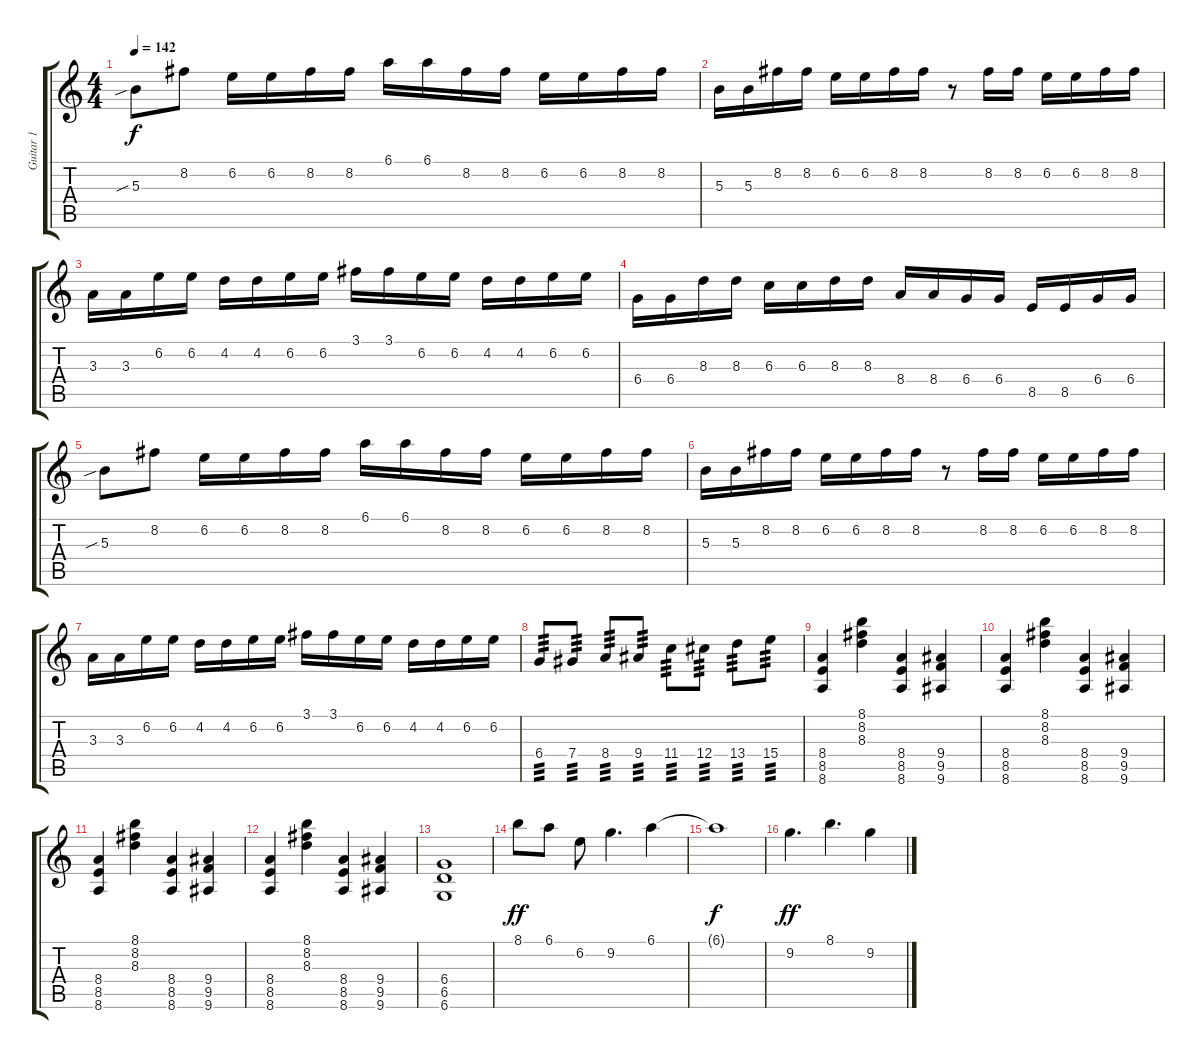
\track ("Guitar 1" "Guitar 1") {instrument overdrivenguitar}
\staff {score tabs}
\tuning (Eb4 Bb3 Gb3 Db3 Ab2 Db2) {hide}
\ts (4 4)
\tempo 142
\clef g2
\ks c
5.3{sib}.8{dy f} 8.2.8 6.2.16 6.2.16 8.2.16 8.2.16 6.1.16 6.1.16 8.2.16 8.2.16 6.2.16 6.2.16 8.2.16 8.2.16 |
5.3.16 5.3.16 8.2.16 8.2.16 6.2.16 6.2.16 8.2.16 8.2.16 r.8 8.2.16 8.2.16 6.2.16 6.2.16 8.2.16 8.2.16 |
3.3.16 3.3.16 6.2.16 6.2.16 4.2.16 4.2.16 6.2.16 6.2.16 3.1.16 3.1.16 6.2.16 6.2.16 4.2.16 4.2.16 6.2.16 6.2.16 |
6.4.16 6.4.16 8.3.16 8.3.16 6.3.16 6.3.16 8.3.16 8.3.16 8.4.16 8.4.16 6.4.16 6.4.16 8.5.16 8.5.16 6.4.16 6.4.16 |
5.3{sib}.8 8.2.8 6.2.16 6.2.16 8.2.16 8.2.16 6.1.16 6.1.16 8.2.16 8.2.16 6.2.16 6.2.16 8.2.16 8.2.16 |
5.3.16 5.3.16 8.2.16 8.2.16 6.2.16 6.2.16 8.2.16 8.2.16 r.8 8.2.16 8.2.16 6.2.16 6.2.16 8.2.16 8.2.16 |
3.3.16 3.3.16 6.2.16 6.2.16 4.2.16 4.2.16 6.2.16 6.2.16 3.1.16 3.1.16 6.2.16 6.2.16 4.2.16 4.2.16 6.2.16 6.2.16 |
6.4.8{tp 3} 7.4.8{tp 3} 8.4.8{tp 3} 9.4.8{tp 3} 11.4.8{tp 3} 12.4.8{tp 3} 13.4.8{tp 3} 15.4.8{tp 3} |
(8.4 8.5 8.6).4 (8.1 8.2 8.3).4 (8.4 8.5 8.6).4 (9.4 9.5 9.6).4 |
(8.4 8.5 8.6).4 (8.1 8.2 8.3).4 (8.4 8.5 8.6).4 (9.4 9.5 9.6).4 |
(8.4 8.5 8.6).4 (8.1 8.2 8.3).4 (8.4 8.5 8.6).4 (9.4 9.5 9.6).4 |
(8.4 8.5 8.6).4 (8.1 8.2 8.3).4 (8.4 8.5 8.6).4 (9.4 9.5 9.6).4 |
(6.4 6.5 6.6).1 |
8.1.8{dy ff} 6.1.8 6.2.8 9.2.4{d} 6.1.4 |
6.1{t}.1{dy f} |
9.2.4{d dy ff} 8.1.4{d} 9.2.4
